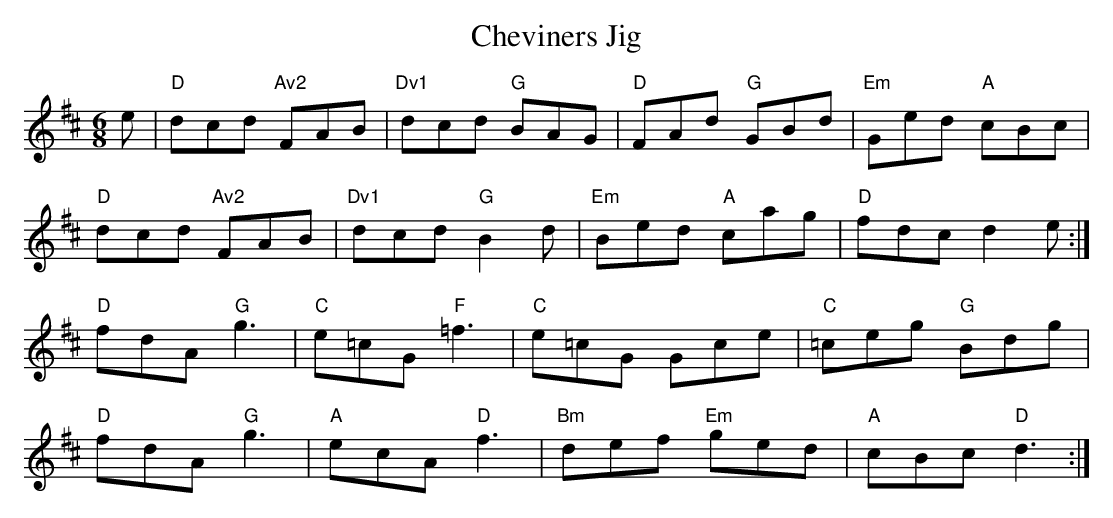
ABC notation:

X:1
T:Cheviners Jig
M:6/8
K:D
e|"D"dcd "Av2"FAB|"Dv1"dcd "G"BAG|"D"FAd "G"GBd|"Em"Ged "A"cBc|
"D"dcd "Av2"FAB|"Dv1"dcd "G"B2d|"Em"Bed "A"cag|"D"fdc d2e:|
"D"fdA "G"g3|"C"e=cG "F"=f3|"C"e=cG Gce|"C"=ceg "G"Bdg|
"D"fdA "G"g3|"A"ecA "D"f3|"Bm"def "Em"ged|"A"cBc "D"d3:|
